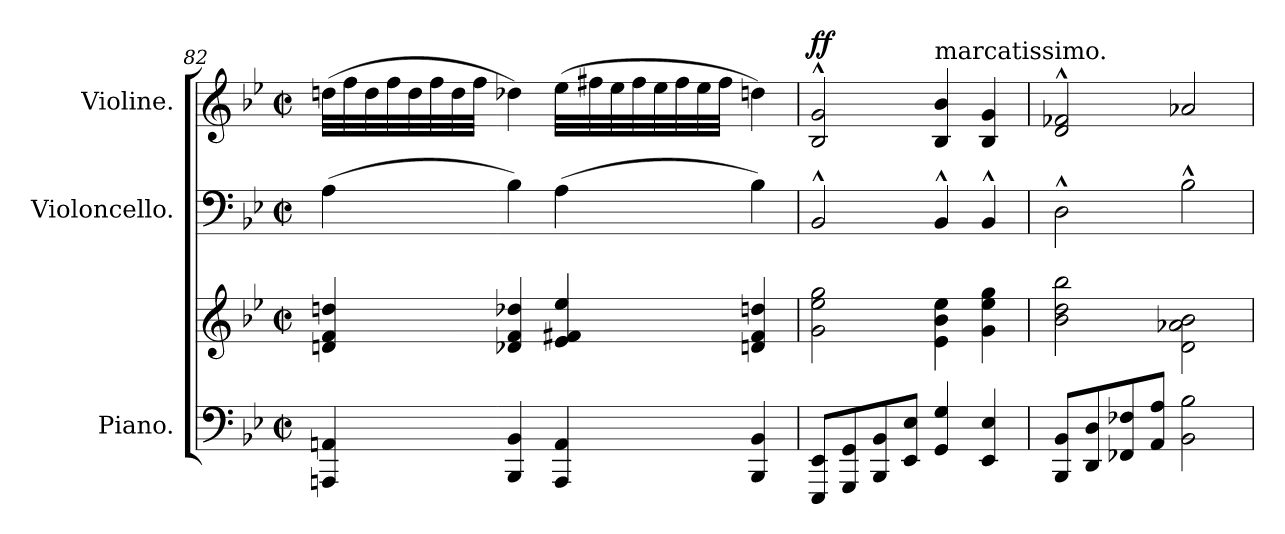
**kern	**kern	**kern	**kern	**dynam
*part3	*part3	*part2	*part1	*part1
*staff4	*staff3	*staff2	*staff1	*staff1
*I"Piano.	*	*I"Violoncello.	*I"Violine.	*
*	*	*I'vlc	*I'vl	*
*clefF4	*clefG2	*clefF4	*clefG2	*
*k[b-e-]	*k[b-e-]	*k[b-e-]	*k[b-e-]	*
*g:	*g:	*g:	*g:	*
*M2/2	*M2/2	*M2/2	*M2/2	*
*met(c|)	*met(c|)	*met(c|)	*met(c|)	*
=82	=82	=82	=82	=82
4AAAn/ 4AAn/	4dn/ 4f/ 4ddn/	(4A\	(32ddn\LLL	.
.	.	.	32ff\	.
.	.	.	32dd\	.
.	.	.	32ff\	.
.	.	.	32dd\	.
.	.	.	32ff\	.
.	.	.	32dd\	.
.	.	.	32ff\JJJ	.
4BBB-/ 4BB-/	4d-X/ 4f/ 4dd-X/	4B-\)	4dd-X\)	.
4AAA/ 4AA/	4e-/ 4f#X/ 4ee-/	(4A\	(32ee-\LLL	.
.	.	.	32ff#X\	.
.	.	.	32ee-\	.
.	.	.	32ff#\	.
.	.	.	32ee-\	.
.	.	.	32ff#\	.
.	.	.	32ee-\	.
.	.	.	32ff#\JJJ	.
4BBB-/ 4BB-/	4dn/ 4f#/ 4ddn/	4B-\)	4ddn\)	.
=83	=83	=83	=83	=83
!	!	!	!	!LO:DY:a
8EEE-/ 8EE-/L	2g\ 2ee-\ 2gg\	2BB-^^</	2B-^^</ 2g^^</	ff
8GGG/ 8GG/	.	.	.	.
8BBB-/ 8BB-/	.	.	.	.
8EE-/ 8E-/J	.	.	.	.
!	!	!	!LO:TX:a:t=marcatissimo.	!
4GG/ 4G/	4e-\ 4b-\ 4ee-\	4BB-^^</	4B-/ 4b-/	.
4EE-/ 4E-/	4g\ 4ee-\ 4gg\	4BB-^^</	4B-/ 4g/	.
=84	=84	=84	=84	=84
8BBB-/ 8BB-/L	2b-\ 2dd\ 2bb-\	2D^^\	2d^^</ 2f-X^^</	.
8DD/ 8D/	.	.	.	.
8FF-X/ 8F-X/	.	.	.	.
8AA/ 8A/J	.	.	.	.
2BB-\ 2B-\	2d\ 2a-X\ 2b-\	2B-^^\	2a-X/	.
=	=	=	=	=
*-	*-	*-	*-	*-
